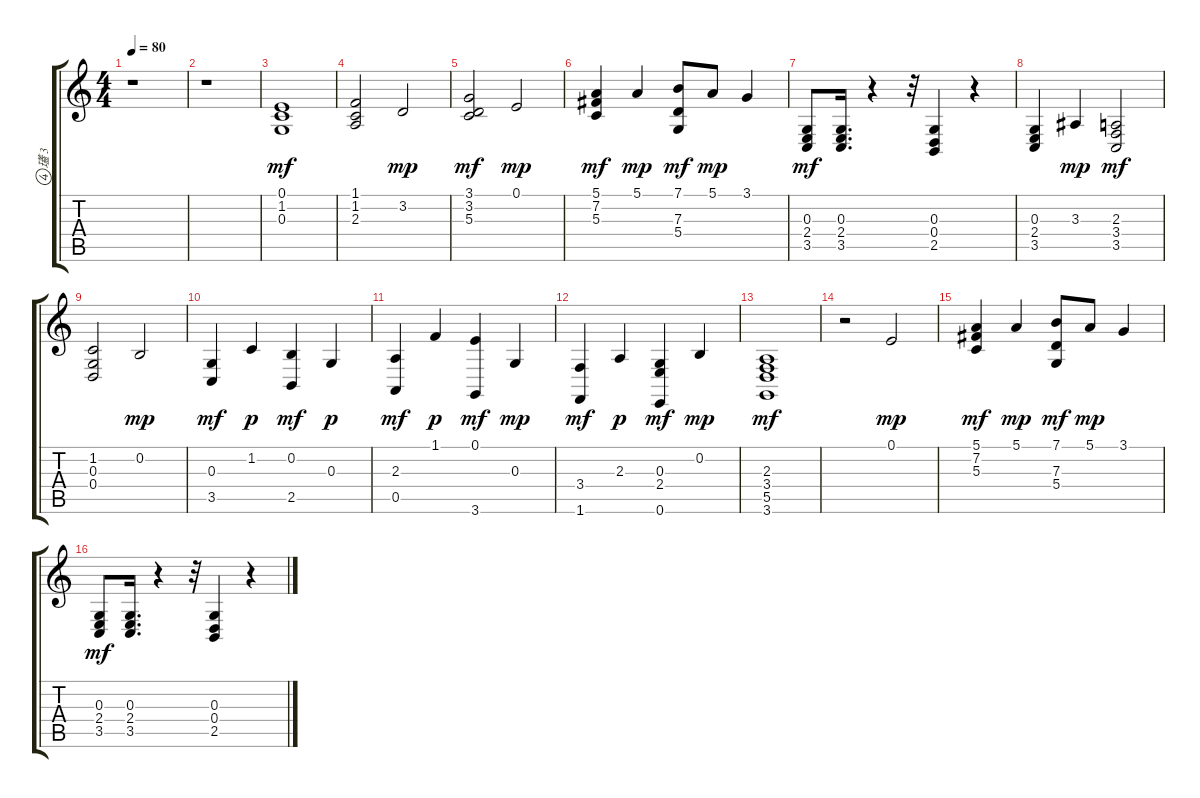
\track ("瓂 3" "瓂 3") {instrument synthvoice}
\staff {score tabs}
\tuning (E4 B3 G3 D3 A2 E2) {hide}
\ts (4 4)
\tempo 80
\clef g2
\ks c
r.1{dy mp} |
r.1 |
(0.1 1.2 0.3).1{dy mf} |
(1.1 1.2 2.3).2 3.2.2{dy mp} |
(3.1 3.2 5.3).2{dy mf} 0.1.2{dy mp} |
(5.1 7.2 5.3).4{dy mf} 5.1.4{dy mp} (7.1 7.3 5.4).8{dy mf} 5.1.8{dy mp} 3.1.4 |
(0.3 2.4 3.5).8{dy mf} (0.3 2.4 3.5).16{d} r.4 r.32 (0.3 0.4 2.5).4 r.4 |
(0.3 2.4 3.5).4 3.3.4{dy mp} (2.3 3.4 3.5).2{dy mf} |
(1.2 0.3 0.4).2 0.2.2{dy mp} |
(0.3 3.5).4{dy mf} 1.2.4{dy p} (0.2 2.5).4{dy mf} 0.3.4{dy p} |
(2.3 0.5).4{dy mf} 1.1.4{dy p} (0.1 3.6).4{dy mf} 0.3.4{dy mp} |
(3.4 1.6).4{dy mf} 2.3.4{dy p} (0.3 2.4 0.6).4{dy mf} 0.2.4{dy mp} |
(2.3 3.4 5.5 3.6).1{dy mf} |
r.2 0.1.2{dy mp} |
(5.1 7.2 5.3).4{dy mf} 5.1.4{dy mp} (7.1 7.3 5.4).8{dy mf} 5.1.8{dy mp} 3.1.4 |
(0.3 2.4 3.5).8{dy mf} (0.3 2.4 3.5).16{d} r.4 r.32 (0.3 0.4 2.5).4 r.4
